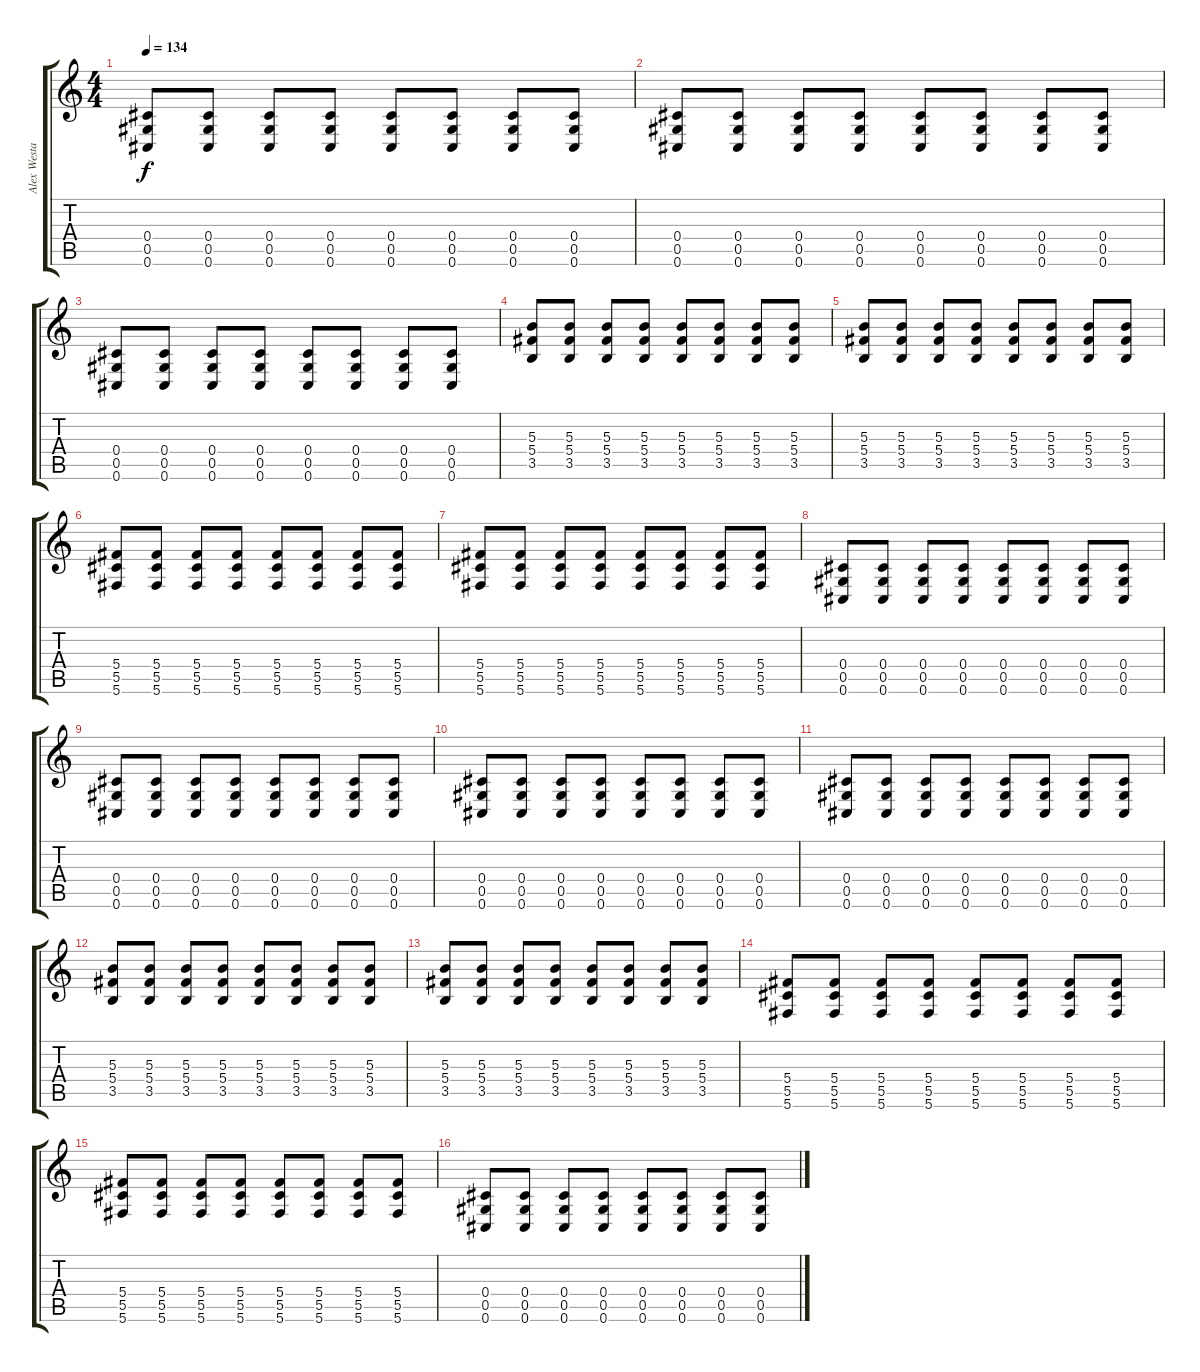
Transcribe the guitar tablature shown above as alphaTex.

\track ("Alex Westaway" "Alex Westa") {instrument distortionguitar}
\staff {score tabs}
\tuning (Eb4 Bb3 Gb3 Db3 Ab2 Db2) {hide}
\ts (4 4)
\tempo 134
\clef g2
\ks c
(0.4 0.5 0.6).8{dy f} (0.4 0.5 0.6).8 (0.4 0.5 0.6).8 (0.4 0.5 0.6).8 (0.4 0.5 0.6).8 (0.4 0.5 0.6).8 (0.4 0.5 0.6).8 (0.4 0.5 0.6).8 |
(0.4 0.5 0.6).8 (0.4 0.5 0.6).8 (0.4 0.5 0.6).8 (0.4 0.5 0.6).8 (0.4 0.5 0.6).8 (0.4 0.5 0.6).8 (0.4 0.5 0.6).8 (0.4 0.5 0.6).8 |
(0.4 0.5 0.6).8 (0.4 0.5 0.6).8 (0.4 0.5 0.6).8 (0.4 0.5 0.6).8 (0.4 0.5 0.6).8 (0.4 0.5 0.6).8 (0.4 0.5 0.6).8 (0.4 0.5 0.6).8 |
(5.3 5.4 3.5).8 (5.3 5.4 3.5).8 (5.3 5.4 3.5).8 (5.3 5.4 3.5).8 (5.3 5.4 3.5).8 (5.3 5.4 3.5).8 (5.3 5.4 3.5).8 (5.3 5.4 3.5).8 |
(5.3 5.4 3.5).8 (5.3 5.4 3.5).8 (5.3 5.4 3.5).8 (5.3 5.4 3.5).8 (5.3 5.4 3.5).8 (5.3 5.4 3.5).8 (5.3 5.4 3.5).8 (5.3 5.4 3.5).8 |
(5.4 5.5 5.6).8 (5.4 5.5 5.6).8 (5.4 5.5 5.6).8 (5.4 5.5 5.6).8 (5.4 5.5 5.6).8 (5.4 5.5 5.6).8 (5.4 5.5 5.6).8 (5.4 5.5 5.6).8 |
(5.4 5.5 5.6).8 (5.4 5.5 5.6).8 (5.4 5.5 5.6).8 (5.4 5.5 5.6).8 (5.4 5.5 5.6).8 (5.4 5.5 5.6).8 (5.4 5.5 5.6).8 (5.4 5.5 5.6).8 |
(0.4 0.5 0.6).8 (0.4 0.5 0.6).8 (0.4 0.5 0.6).8 (0.4 0.5 0.6).8 (0.4 0.5 0.6).8 (0.4 0.5 0.6).8 (0.4 0.5 0.6).8 (0.4 0.5 0.6).8 |
(0.4 0.5 0.6).8 (0.4 0.5 0.6).8 (0.4 0.5 0.6).8 (0.4 0.5 0.6).8 (0.4 0.5 0.6).8 (0.4 0.5 0.6).8 (0.4 0.5 0.6).8 (0.4 0.5 0.6).8 |
(0.4 0.5 0.6).8 (0.4 0.5 0.6).8 (0.4 0.5 0.6).8 (0.4 0.5 0.6).8 (0.4 0.5 0.6).8 (0.4 0.5 0.6).8 (0.4 0.5 0.6).8 (0.4 0.5 0.6).8 |
(0.4 0.5 0.6).8 (0.4 0.5 0.6).8 (0.4 0.5 0.6).8 (0.4 0.5 0.6).8 (0.4 0.5 0.6).8 (0.4 0.5 0.6).8 (0.4 0.5 0.6).8 (0.4 0.5 0.6).8 |
(5.3 5.4 3.5).8 (5.3 5.4 3.5).8 (5.3 5.4 3.5).8 (5.3 5.4 3.5).8 (5.3 5.4 3.5).8 (5.3 5.4 3.5).8 (5.3 5.4 3.5).8 (5.3 5.4 3.5).8 |
(5.3 5.4 3.5).8 (5.3 5.4 3.5).8 (5.3 5.4 3.5).8 (5.3 5.4 3.5).8 (5.3 5.4 3.5).8 (5.3 5.4 3.5).8 (5.3 5.4 3.5).8 (5.3 5.4 3.5).8 |
(5.4 5.5 5.6).8 (5.4 5.5 5.6).8 (5.4 5.5 5.6).8 (5.4 5.5 5.6).8 (5.4 5.5 5.6).8 (5.4 5.5 5.6).8 (5.4 5.5 5.6).8 (5.4 5.5 5.6).8 |
(5.4 5.5 5.6).8 (5.4 5.5 5.6).8 (5.4 5.5 5.6).8 (5.4 5.5 5.6).8 (5.4 5.5 5.6).8 (5.4 5.5 5.6).8 (5.4 5.5 5.6).8 (5.4 5.5 5.6).8 |
(0.4 0.5 0.6).8 (0.4 0.5 0.6).8 (0.4 0.5 0.6).8 (0.4 0.5 0.6).8 (0.4 0.5 0.6).8 (0.4 0.5 0.6).8 (0.4 0.5 0.6).8 (0.4 0.5 0.6).8
